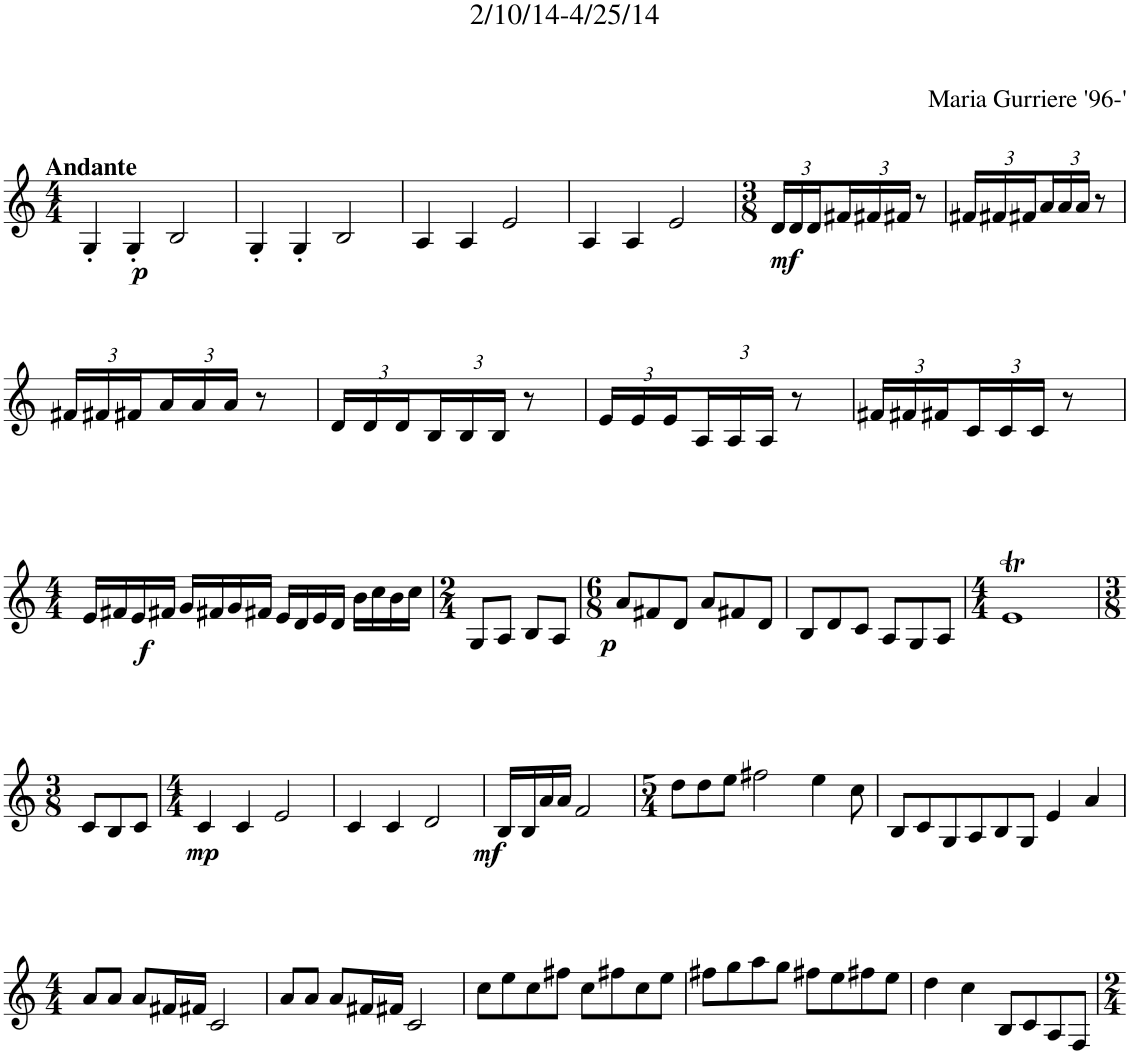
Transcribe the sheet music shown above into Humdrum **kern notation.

**kern	**dynam
*part1	*part1
*staff1	*staff1
*I"Bb Clarinet	*
*I'Cl	*
*clefG2	*
*Trd1c2	*
*k[]	*
*M4/4	*
=1	=1
!LO:TX:a:B:t=Andante	!
!	!LO:DY:b
4G'/	p
4G'/	.
2B/	.
=2	=2
4G'/	.
4G'/	.
2B/	.
=3	=3
4A/	.
4A/	.
2e/	.
=4	=4
4A/	.
4A/	.
!	!LO:DY:b
2e/	mf
=5	=5
*M3/8	*
*Xbrackettup	*
24d/LL	.
24d/	.
24d/	.
24f#X/	.
24f#X/	.
24f#X/JJ	.
8r	.
=6	=6
24f#X/LL	.
24f#X/	.
24f#X/	.
24a/	.
24a/	.
24a/JJ	.
8r	.
!!LO:LB:g=z
=7	=7
24f#X/LL	.
24f#X/	.
24f#X/	.
24a/	.
24a/	.
24a/JJ	.
8r	.
=8	=8
24d/LL	.
24d/	.
24d/	.
24B/	.
24B/	.
24B/JJ	.
8r	.
=9	=9
24e/LL	.
24e/	.
24e/	.
24A/	.
24A/	.
24A/JJ	.
8r	.
=10	=10
24f#X/LL	.
24f#X/	.
24f#X/	.
24c/	.
24c/	.
24c/JJ	.
8r	.
!!LO:LB:g=z
=11	=11
*M4/4	*
!	!LO:DY:b
16e/LL	f
16f#X/	.
16e/	.
16f#X/JJ	.
16g/LL	.
16f#X/	.
16g/	.
16f#X/JJ	.
16e/LL	.
16d/	.
16e/	.
16d/JJ	.
16b\LL	.
16cc\	.
16b\	.
16cc\JJ	.
=12	=12
*M2/4	*
8G/L	.
8A/J	.
8B/L	.
8A/J	.
=13	=13
*M6/8	*
!	!LO:DY:b
8a/L	p
8f#X/	.
8d/J	.
8a/L	.
8f#X/	.
8d/J	.
=14	=14
8B/L	.
8d/	.
8c/J	.
8A/L	.
8G/	.
8A/J	.
=15	=15
*M4/4	*
1et	.
!!LO:LB:g=z
=16	=16
*M3/8	*
8c/L	.
8B/	.
8c/J	.
=17	=17
*M4/4	*
!	!LO:DY:b
4c/	mp
4c/	.
2e/	.
=18	=18
4c/	.
4c/	.
2d/	.
=19	=19
*M3/4	*
!	!LO:DY:b
16B/LL	mf
16B/	.
16a/	.
16a/JJ	.
2f/	.
=20	=20
*M5/4	*
8dd\L	.
8dd\	.
8ee\J	.
2ff#X\	.
4ee\	.
8cc\	.
=21	=21
8B/L	.
8c/	.
8G/	.
8A/	.
8B/	.
8G/J	.
4e/	.
4a/	.
!!LO:LB:g=z
=22	=22
*M4/4	*
8a/L	.
8a/J	.
8a/L	.
16f#X/L	.
16f#X/JJ	.
2c/	.
=23	=23
8a/L	.
8a/J	.
8a/L	.
16f#X/L	.
16f#X/JJ	.
2c/	.
=24	=24
8cc\L	.
8ee\	.
8cc\	.
8ff#X\J	.
8cc\L	.
8ff#X\	.
8cc\	.
8ee\J	.
=25	=25
8ff#X\L	.
8gg\	.
8aa\	.
8gg\J	.
8ff#X\L	.
8ee\	.
8ff#X\	.
8ee\J	.
=26	=26
4dd\	.
4cc\	.
8B/L	.
8c/	.
8A/	.
8F/J	.
=	=
*-	*-
